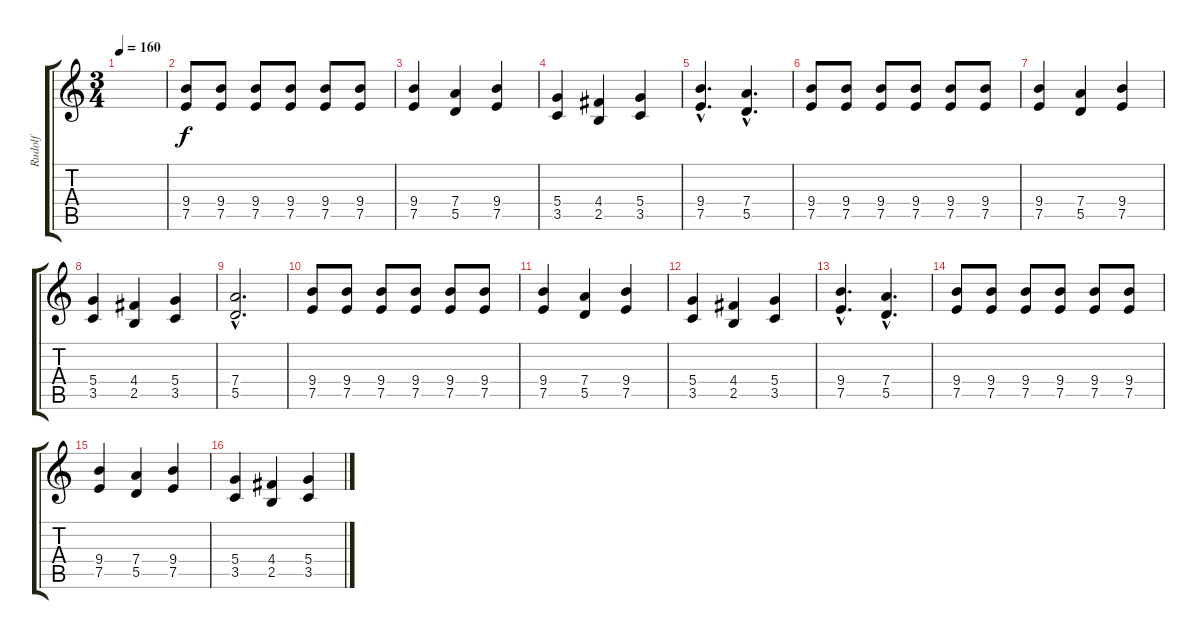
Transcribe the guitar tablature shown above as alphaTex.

\track ("Rudolf" "Rudolf") {instrument distortionguitar}
\staff {score tabs}
\tuning (E4 B3 G3 D3 A2 E2) {hide}
\ts (3 4)
\tempo 160
\clef g2
\ks c
|
(9.4 7.5).8 (9.4 7.5).8 (9.4 7.5).8 (9.4 7.5).8 (9.4 7.5).8 (9.4 7.5).8 |
(9.4 7.5).4 (7.4 5.5).4 (9.4 7.5).4 |
(5.4 3.5).4 (4.4 2.5).4 (5.4 3.5).4 |
(9.4{hac} 7.5{hac}).4{d} (7.4{hac} 5.5{hac}).4{d} |
(9.4 7.5).8 (9.4 7.5).8 (9.4 7.5).8 (9.4 7.5).8 (9.4 7.5).8 (9.4 7.5).8 |
(9.4 7.5).4 (7.4 5.5).4 (9.4 7.5).4 |
(5.4 3.5).4 (4.4 2.5).4 (5.4 3.5).4 |
(7.4{hac} 5.5{hac}).2{d} |
(9.4 7.5).8 (9.4 7.5).8 (9.4 7.5).8 (9.4 7.5).8 (9.4 7.5).8 (9.4 7.5).8 |
(9.4 7.5).4 (7.4 5.5).4 (9.4 7.5).4 |
(5.4 3.5).4 (4.4 2.5).4 (5.4 3.5).4 |
(9.4{hac} 7.5{hac}).4{d} (7.4{hac} 5.5{hac}).4{d} |
(9.4 7.5).8 (9.4 7.5).8 (9.4 7.5).8 (9.4 7.5).8 (9.4 7.5).8 (9.4 7.5).8 |
(9.4 7.5).4 (7.4 5.5).4 (9.4 7.5).4 |
(5.4 3.5).4 (4.4 2.5).4 (5.4 3.5).4
